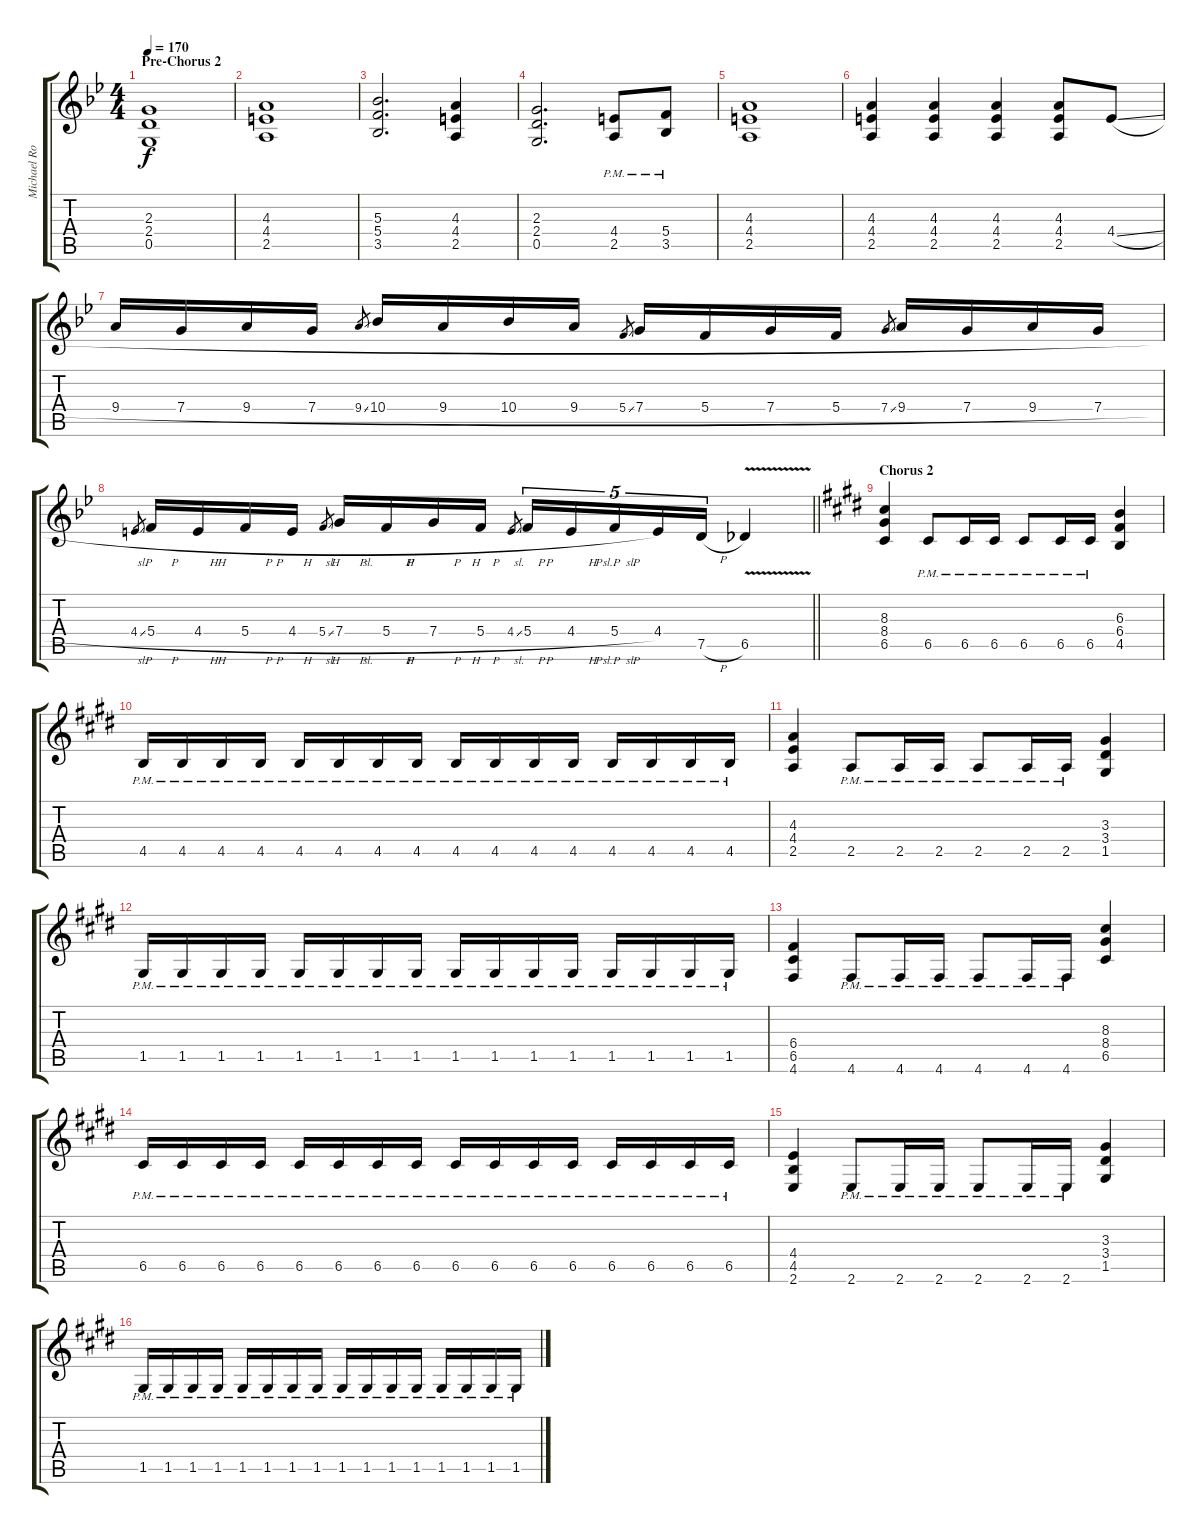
\track ("Michael Romeo Gtr. R" "Michael Ro") {instrument distortionguitar}
\staff {score tabs}
\tuning (D4 A3 F3 C3 G2 D2) {hide}
\ts (4 4)
\section ("" "Pre-Chorus 2")
\tempo 170
\clef g2
\ks gminor
(2.3 2.4 0.5).1{dy f} |
(4.3 4.4 2.5).1 |
(5.3 5.4 3.5).2{d} (4.3 4.4 2.5).4 |
(2.3 2.4 0.5).2{d} (4.4{pm} 2.5{pm}).8 (5.4{pm} 3.5{pm}).8 |
(4.3 4.4 2.5).1 |
(4.3 4.4 2.5).4 (4.3 4.4 2.5).4 (4.3 4.4 2.5).4 (4.3 4.4 2.5).8 4.4{sl}.8 |
9.4{h}.16 7.4{h}.16 9.4{h}.16 7.4{h}.16 9.4{sl}.8{gr} 10.4{h}.16 9.4{h}.16 10.4{h}.16 9.4{h}.16 5.4{sl}.8{gr} 7.4{h}.16 5.4{h}.16 7.4{h}.16 5.4{h}.16 7.4{sl}.8{gr} 9.4{h}.16 7.4{h}.16 9.4{h}.16 7.4{h}.16 |
\barLineRight lightlight
4.4{sl}.8{gr} 5.4{h}.16 4.4{h}.16 5.4{h}.16 4.4{h}.16 5.4{sl}.8{gr} 7.4{h}.16 5.4{h}.16 7.4{h}.16 5.4{h}.16 4.4{sl}.8{gr} 5.4{h}.16{tu (5 4)} 4.4{h}.16{tu (5 4)} 5.4{h}.16{tu (5 4)} 4.4.16{tu (5 4)} 7.5{h}.16{tu (5 4)} 6.5{v}.4 |
\section ("" "Chorus 2")
\ks c#minor
(8.3 8.4 6.5).4 6.5{pm}.8 6.5{pm}.16 6.5{pm}.16 6.5{pm}.8 6.5{pm}.16 6.5{pm}.16 (6.3 6.4 4.5).4 |
4.5{pm}.16 4.5{pm}.16 4.5{pm}.16 4.5{pm}.16 4.5{pm}.16 4.5{pm}.16 4.5{pm}.16 4.5{pm}.16 4.5{pm}.16 4.5{pm}.16 4.5{pm}.16 4.5{pm}.16 4.5{pm}.16 4.5{pm}.16 4.5{pm}.16 4.5{pm}.16 |
(4.3 4.4 2.5).4 2.5{pm}.8 2.5{pm}.16 2.5{pm}.16 2.5{pm}.8 2.5{pm}.16 2.5{pm}.16 (3.3 3.4 1.5).4 |
1.5{pm}.16 1.5{pm}.16 1.5{pm}.16 1.5{pm}.16 1.5{pm}.16 1.5{pm}.16 1.5{pm}.16 1.5{pm}.16 1.5{pm}.16 1.5{pm}.16 1.5{pm}.16 1.5{pm}.16 1.5{pm}.16 1.5{pm}.16 1.5{pm}.16 1.5{pm}.16 |
(6.4 6.5 4.6).4 4.6{pm}.8 4.6{pm}.16 4.6{pm}.16 4.6{pm}.8 4.6{pm}.16 4.6{pm}.16 (8.3 8.4 6.5).4 |
6.5{pm}.16 6.5{pm}.16 6.5{pm}.16 6.5{pm}.16 6.5{pm}.16 6.5{pm}.16 6.5{pm}.16 6.5{pm}.16 6.5{pm}.16 6.5{pm}.16 6.5{pm}.16 6.5{pm}.16 6.5{pm}.16 6.5{pm}.16 6.5{pm}.16 6.5{pm}.16 |
(4.4 4.5 2.6).4 2.6{pm}.8 2.6{pm}.16 2.6{pm}.16 2.6{pm}.8 2.6{pm}.16 2.6{pm}.16 (3.3 3.4 1.5).4 |
1.5{pm}.16 1.5{pm}.16 1.5{pm}.16 1.5{pm}.16 1.5{pm}.16 1.5{pm}.16 1.5{pm}.16 1.5{pm}.16 1.5{pm}.16 1.5{pm}.16 1.5{pm}.16 1.5{pm}.16 1.5{pm}.16 1.5{pm}.16 1.5{pm}.16 1.5{pm}.16
